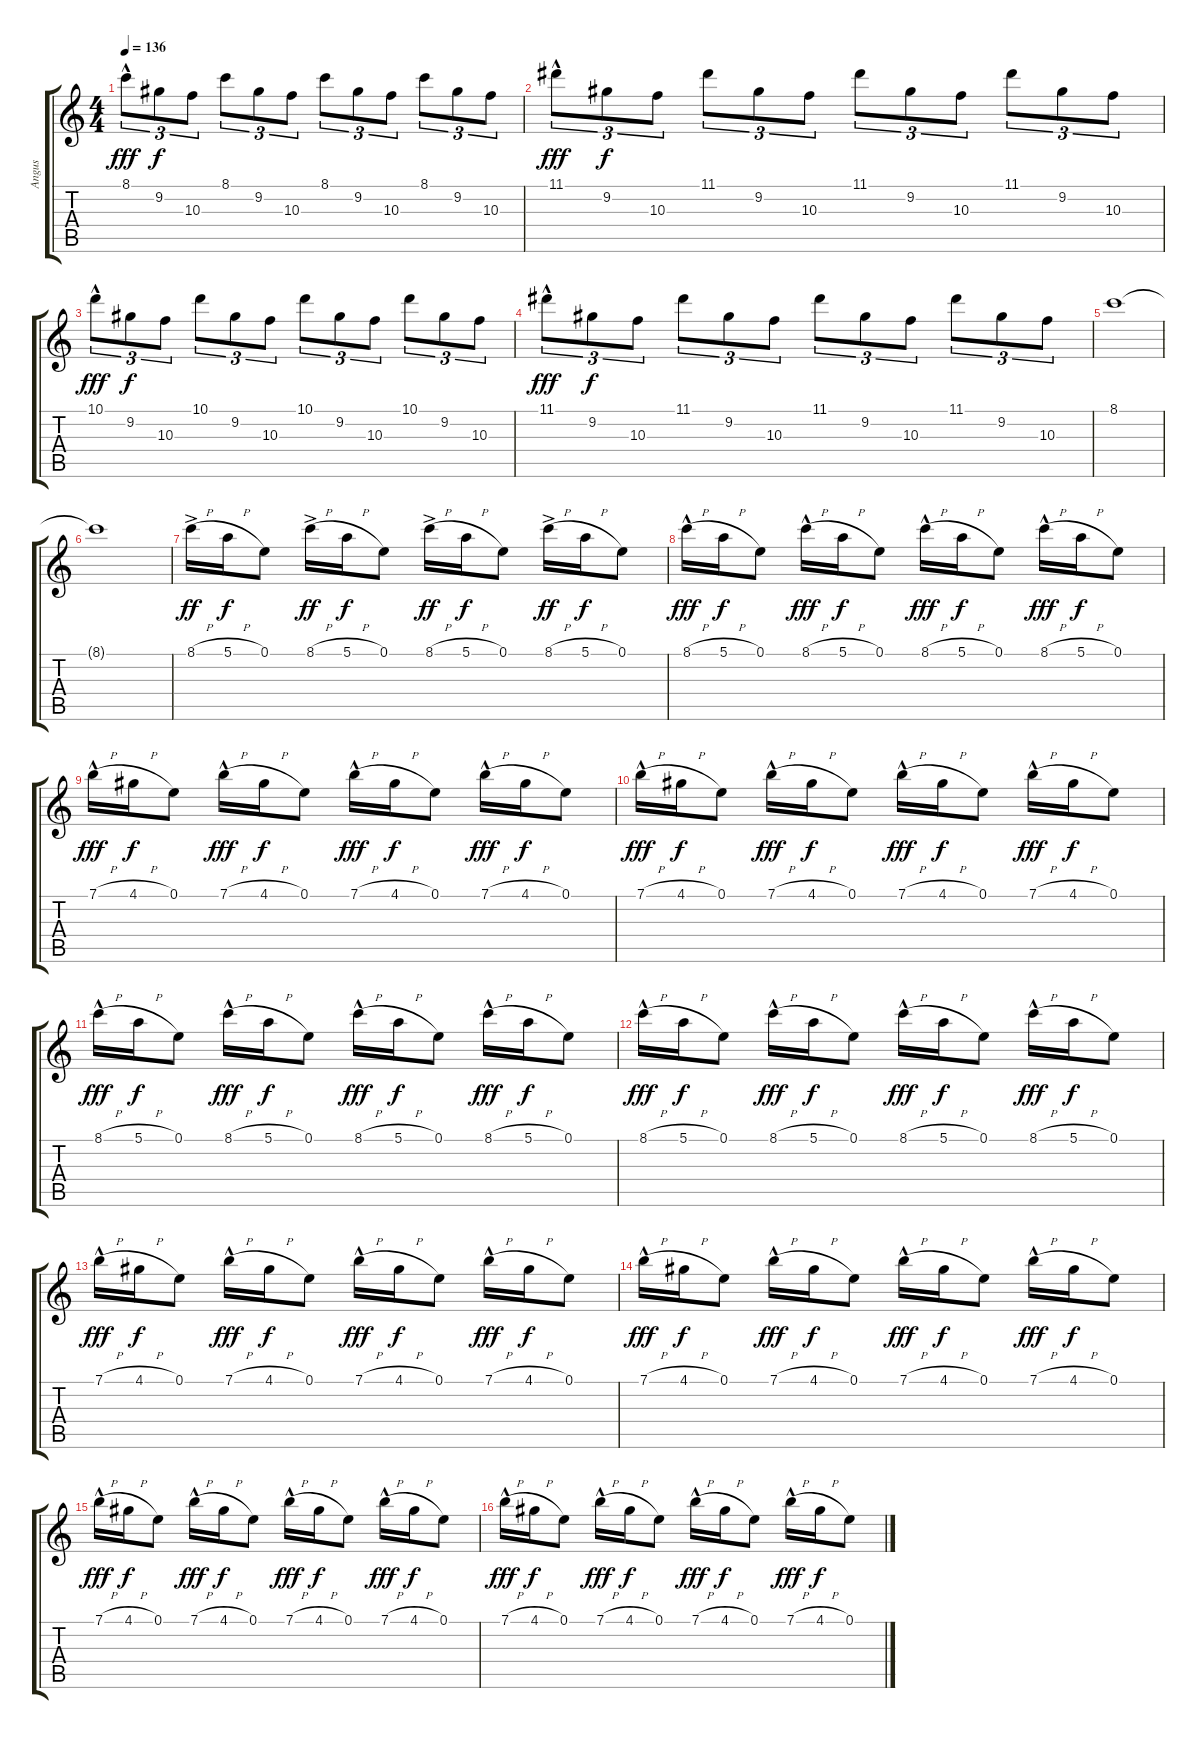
\track ("Angus" "Angus") {instrument distortionguitar}
\staff {score tabs}
\tuning (E4 B3 G3 D3 A2 E2) {hide}
\ts (4 4)
\tempo 136
\clef g2
\ks c
8.1{hac}.8{tu (3 2) dy fff} 9.2.8{tu (3 2) dy f} 10.3.8{tu (3 2)} 8.1.8{tu (3 2)} 9.2.8{tu (3 2)} 10.3.8{tu (3 2)} 8.1.8{tu (3 2)} 9.2.8{tu (3 2)} 10.3.8{tu (3 2)} 8.1.8{tu (3 2)} 9.2.8{tu (3 2)} 10.3.8{tu (3 2)} |
11.1{hac}.8{tu (3 2) dy fff} 9.2.8{tu (3 2) dy f} 10.3.8{tu (3 2)} 11.1.8{tu (3 2)} 9.2.8{tu (3 2)} 10.3.8{tu (3 2)} 11.1.8{tu (3 2)} 9.2.8{tu (3 2)} 10.3.8{tu (3 2)} 11.1.8{tu (3 2)} 9.2.8{tu (3 2)} 10.3.8{tu (3 2)} |
10.1{hac}.8{tu (3 2) dy fff} 9.2.8{tu (3 2) dy f} 10.3.8{tu (3 2)} 10.1.8{tu (3 2)} 9.2.8{tu (3 2)} 10.3.8{tu (3 2)} 10.1.8{tu (3 2)} 9.2.8{tu (3 2)} 10.3.8{tu (3 2)} 10.1.8{tu (3 2)} 9.2.8{tu (3 2)} 10.3.8{tu (3 2)} |
11.1{hac}.8{tu (3 2) dy fff} 9.2.8{tu (3 2) dy f} 10.3.8{tu (3 2)} 11.1.8{tu (3 2)} 9.2.8{tu (3 2)} 10.3.8{tu (3 2)} 11.1.8{tu (3 2)} 9.2.8{tu (3 2)} 10.3.8{tu (3 2)} 11.1.8{tu (3 2)} 9.2.8{tu (3 2)} 10.3.8{tu (3 2)} |
8.1.1 |
8.1{t}.1 |
8.1{h ac}.16{dy ff balance 11 instrument distortionguitar} 5.1{h}.16{dy f} 0.1.8 8.1{h ac}.16{dy ff} 5.1{h}.16{dy f} 0.1.8 8.1{h ac}.16{dy ff} 5.1{h}.16{dy f} 0.1.8 8.1{h ac}.16{dy ff} 5.1{h}.16{dy f} 0.1.8 |
8.1{h hac}.16{dy fff} 5.1{h}.16{dy f} 0.1.8 8.1{h hac}.16{dy fff} 5.1{h}.16{dy f} 0.1.8 8.1{h hac}.16{dy fff} 5.1{h}.16{dy f} 0.1.8 8.1{h hac}.16{dy fff} 5.1{h}.16{dy f} 0.1.8 |
7.1{h hac}.16{dy fff} 4.1{h}.16{dy f} 0.1.8 7.1{h hac}.16{dy fff} 4.1{h}.16{dy f} 0.1.8 7.1{h hac}.16{dy fff} 4.1{h}.16{dy f} 0.1.8 7.1{h hac}.16{dy fff} 4.1{h}.16{dy f} 0.1.8 |
7.1{h hac}.16{dy fff} 4.1{h}.16{dy f} 0.1.8 7.1{h hac}.16{dy fff} 4.1{h}.16{dy f} 0.1.8 7.1{h hac}.16{dy fff} 4.1{h}.16{dy f} 0.1.8 7.1{h hac}.16{dy fff} 4.1{h}.16{dy f} 0.1.8 |
8.1{h hac}.16{dy fff} 5.1{h}.16{dy f} 0.1.8 8.1{h hac}.16{dy fff} 5.1{h}.16{dy f} 0.1.8 8.1{h hac}.16{dy fff} 5.1{h}.16{dy f} 0.1.8 8.1{h hac}.16{dy fff} 5.1{h}.16{dy f} 0.1.8 |
8.1{h hac}.16{dy fff} 5.1{h}.16{dy f} 0.1.8 8.1{h hac}.16{dy fff} 5.1{h}.16{dy f} 0.1.8 8.1{h hac}.16{dy fff} 5.1{h}.16{dy f} 0.1.8 8.1{h hac}.16{dy fff} 5.1{h}.16{dy f} 0.1.8 |
7.1{h hac}.16{dy fff} 4.1{h}.16{dy f} 0.1.8 7.1{h hac}.16{dy fff} 4.1{h}.16{dy f} 0.1.8 7.1{h hac}.16{dy fff} 4.1{h}.16{dy f} 0.1.8 7.1{h hac}.16{dy fff} 4.1{h}.16{dy f} 0.1.8 |
7.1{h hac}.16{dy fff} 4.1{h}.16{dy f} 0.1.8 7.1{h hac}.16{dy fff} 4.1{h}.16{dy f} 0.1.8 7.1{h hac}.16{dy fff} 4.1{h}.16{dy f} 0.1.8 7.1{h hac}.16{dy fff} 4.1{h}.16{dy f} 0.1.8 |
7.1{h hac}.16{dy fff} 4.1{h}.16{dy f} 0.1.8 7.1{h hac}.16{dy fff} 4.1{h}.16{dy f} 0.1.8 7.1{h hac}.16{dy fff} 4.1{h}.16{dy f} 0.1.8 7.1{h hac}.16{dy fff} 4.1{h}.16{dy f} 0.1.8 |
7.1{h hac}.16{dy fff} 4.1{h}.16{dy f} 0.1.8 7.1{h hac}.16{dy fff} 4.1{h}.16{dy f} 0.1.8 7.1{h hac}.16{dy fff} 4.1{h}.16{dy f} 0.1.8 7.1{h hac}.16{dy fff} 4.1{h}.16{dy f} 0.1.8
